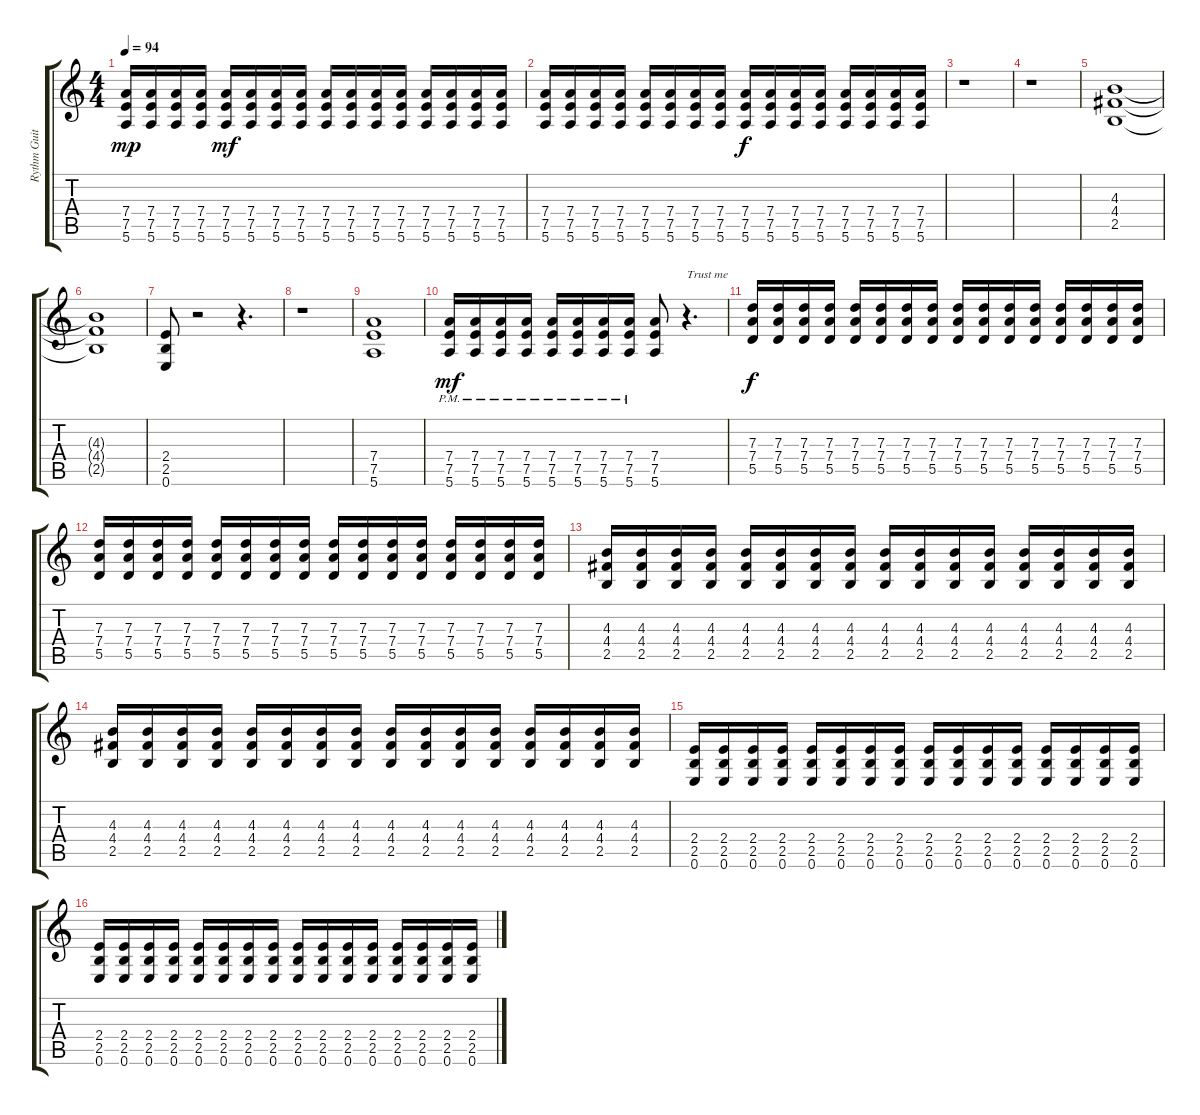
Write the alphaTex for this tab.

\track ("Rythm Guitar" "Rythm Guit") {instrument overdrivenguitar}
\staff {score tabs}
\tuning (E4 B3 G3 D3 A2 E2) {hide}
\ts (4 4)
\tempo 94
\clef g2
\ks c
(7.4 7.5 5.6).16{dy mp} (7.4 7.5 5.6).16 (7.4 7.5 5.6).16 (7.4 7.5 5.6).16 (7.4 7.5 5.6).16{dy mf} (7.4 7.5 5.6).16 (7.4 7.5 5.6).16 (7.4 7.5 5.6).16 (7.4 7.5 5.6).16 (7.4 7.5 5.6).16 (7.4 7.5 5.6).16 (7.4 7.5 5.6).16 (7.4 7.5 5.6).16 (7.4 7.5 5.6).16 (7.4 7.5 5.6).16 (7.4 7.5 5.6).16 |
(7.4 7.5 5.6).16 (7.4 7.5 5.6).16 (7.4 7.5 5.6).16 (7.4 7.5 5.6).16 (7.4 7.5 5.6).16 (7.4 7.5 5.6).16 (7.4 7.5 5.6).16 (7.4 7.5 5.6).16 (7.4 7.5 5.6).16{dy f} (7.4 7.5 5.6).16 (7.4 7.5 5.6).16 (7.4 7.5 5.6).16 (7.4 7.5 5.6).16 (7.4 7.5 5.6).16 (7.4 7.5 5.6).16 (7.4 7.5 5.6).16 |
r.1 |
r.1 |
(4.3 4.4 2.5).1 |
(4.3{t} 4.4{t} 2.5{t}).1 |
(2.4 2.5 0.6).8 r.2 r.4{d} |
r.1 |
(7.4 7.5 5.6).1 |
(7.4{pm} 7.5{pm} 5.6{pm}).16{dy mf} (7.4{pm} 7.5{pm} 5.6{pm}).16 (7.4{pm} 7.5{pm} 5.6{pm}).16 (7.4{pm} 7.5{pm} 5.6{pm}).16 (7.4{pm} 7.5{pm} 5.6{pm}).16 (7.4{pm} 7.5{pm} 5.6{pm}).16 (7.4{pm} 7.5{pm} 5.6{pm}).16 (7.4{pm} 7.5{pm} 5.6{pm}).16 (7.4 7.5 5.6).8 r.4{d txt "Trust me"} |
(7.3 7.4 5.5).16{dy f} (7.3 7.4 5.5).16 (7.3 7.4 5.5).16 (7.3 7.4 5.5).16 (7.3 7.4 5.5).16 (7.3 7.4 5.5).16 (7.3 7.4 5.5).16 (7.3 7.4 5.5).16 (7.3 7.4 5.5).16 (7.3 7.4 5.5).16 (7.3 7.4 5.5).16 (7.3 7.4 5.5).16 (7.3 7.4 5.5).16 (7.3 7.4 5.5).16 (7.3 7.4 5.5).16 (7.3 7.4 5.5).16 |
(7.3 7.4 5.5).16 (7.3 7.4 5.5).16 (7.3 7.4 5.5).16 (7.3 7.4 5.5).16 (7.3 7.4 5.5).16 (7.3 7.4 5.5).16 (7.3 7.4 5.5).16 (7.3 7.4 5.5).16 (7.3 7.4 5.5).16 (7.3 7.4 5.5).16 (7.3 7.4 5.5).16 (7.3 7.4 5.5).16 (7.3 7.4 5.5).16 (7.3 7.4 5.5).16 (7.3 7.4 5.5).16 (7.3 7.4 5.5).16 |
(4.3 4.4 2.5).16 (4.3 4.4 2.5).16 (4.3 4.4 2.5).16 (4.3 4.4 2.5).16 (4.3 4.4 2.5).16 (4.3 4.4 2.5).16 (4.3 4.4 2.5).16 (4.3 4.4 2.5).16 (4.3 4.4 2.5).16 (4.3 4.4 2.5).16 (4.3 4.4 2.5).16 (4.3 4.4 2.5).16 (4.3 4.4 2.5).16 (4.3 4.4 2.5).16 (4.3 4.4 2.5).16 (4.3 4.4 2.5).16 |
(4.3 4.4 2.5).16 (4.3 4.4 2.5).16 (4.3 4.4 2.5).16 (4.3 4.4 2.5).16 (4.3 4.4 2.5).16 (4.3 4.4 2.5).16 (4.3 4.4 2.5).16 (4.3 4.4 2.5).16 (4.3 4.4 2.5).16 (4.3 4.4 2.5).16 (4.3 4.4 2.5).16 (4.3 4.4 2.5).16 (4.3 4.4 2.5).16 (4.3 4.4 2.5).16 (4.3 4.4 2.5).16 (4.3 4.4 2.5).16 |
(2.4 2.5 0.6).16 (2.4 2.5 0.6).16 (2.4 2.5 0.6).16 (2.4 2.5 0.6).16 (2.4 2.5 0.6).16 (2.4 2.5 0.6).16 (2.4 2.5 0.6).16 (2.4 2.5 0.6).16 (2.4 2.5 0.6).16 (2.4 2.5 0.6).16 (2.4 2.5 0.6).16 (2.4 2.5 0.6).16 (2.4 2.5 0.6).16 (2.4 2.5 0.6).16 (2.4 2.5 0.6).16 (2.4 2.5 0.6).16 |
(2.4 2.5 0.6).16 (2.4 2.5 0.6).16 (2.4 2.5 0.6).16 (2.4 2.5 0.6).16 (2.4 2.5 0.6).16 (2.4 2.5 0.6).16 (2.4 2.5 0.6).16 (2.4 2.5 0.6).16 (2.4 2.5 0.6).16 (2.4 2.5 0.6).16 (2.4 2.5 0.6).16 (2.4 2.5 0.6).16 (2.4 2.5 0.6).16 (2.4 2.5 0.6).16 (2.4 2.5 0.6).16 (2.4 2.5 0.6).16
